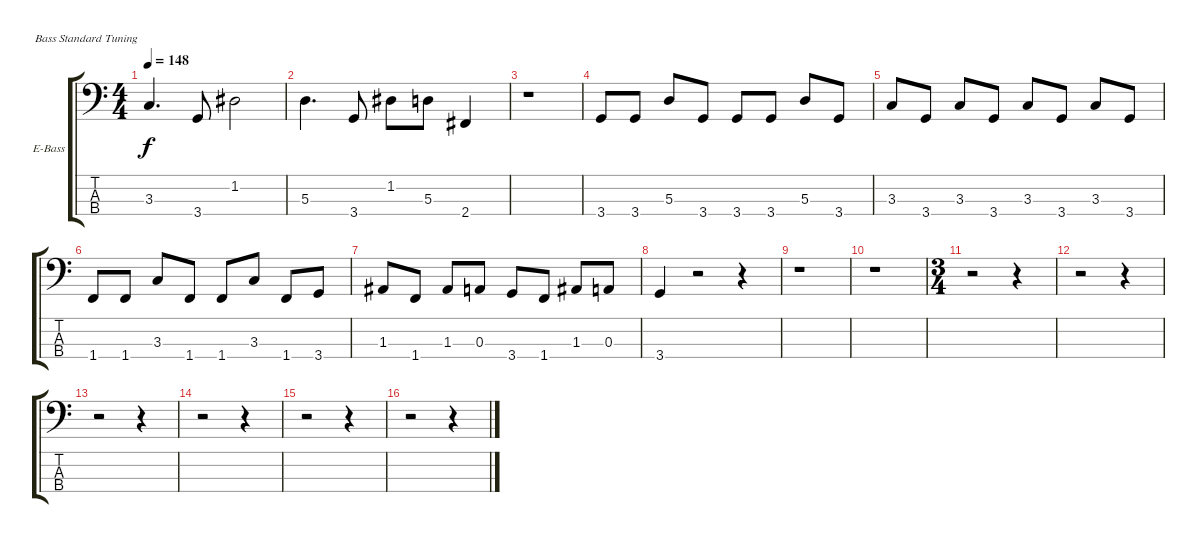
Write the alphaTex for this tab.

\bracketExtendMode groupsimilarinstruments
\firstSystemTrackNameOrientation horizontal
\otherSystemsTrackNameOrientation horizontal
\track ("Bass" "E-Bass") {instrument electricbassfinger}
\staff {score tabs}
\tuning (G2 D2 A1 E1)
\ts (4 4)
\tempo 148
\clef f4
\ks c
3.3.4{d dy f} 3.4.8 1.2.2 |
5.3.4{d} 3.4.8 1.2.8 5.3.8 2.4.4 |
r.1 |
3.4.8 3.4.8 5.3.8 3.4.8 3.4.8 3.4.8 5.3.8 3.4.8 |
3.3.8 3.4.8 3.3.8 3.4.8 3.3.8 3.4.8 3.3.8 3.4.8 |
1.4.8 1.4.8 3.3.8 1.4.8 1.4.8 3.3.8 1.4.8 3.4.8 |
1.3.8 1.4.8 1.3.8 0.3.8 3.4.8 1.4.8 1.3.8 0.3.8 |
3.4.4 r.2 r.4 |
r.1 |
r.1 |
\ts (3 4)
\beaming (8 2 2 2)
r.2 r.4 |
r.2 r.4 |
r.2 r.4 |
r.2 r.4 |
r.2 r.4 |
r.2 r.4
